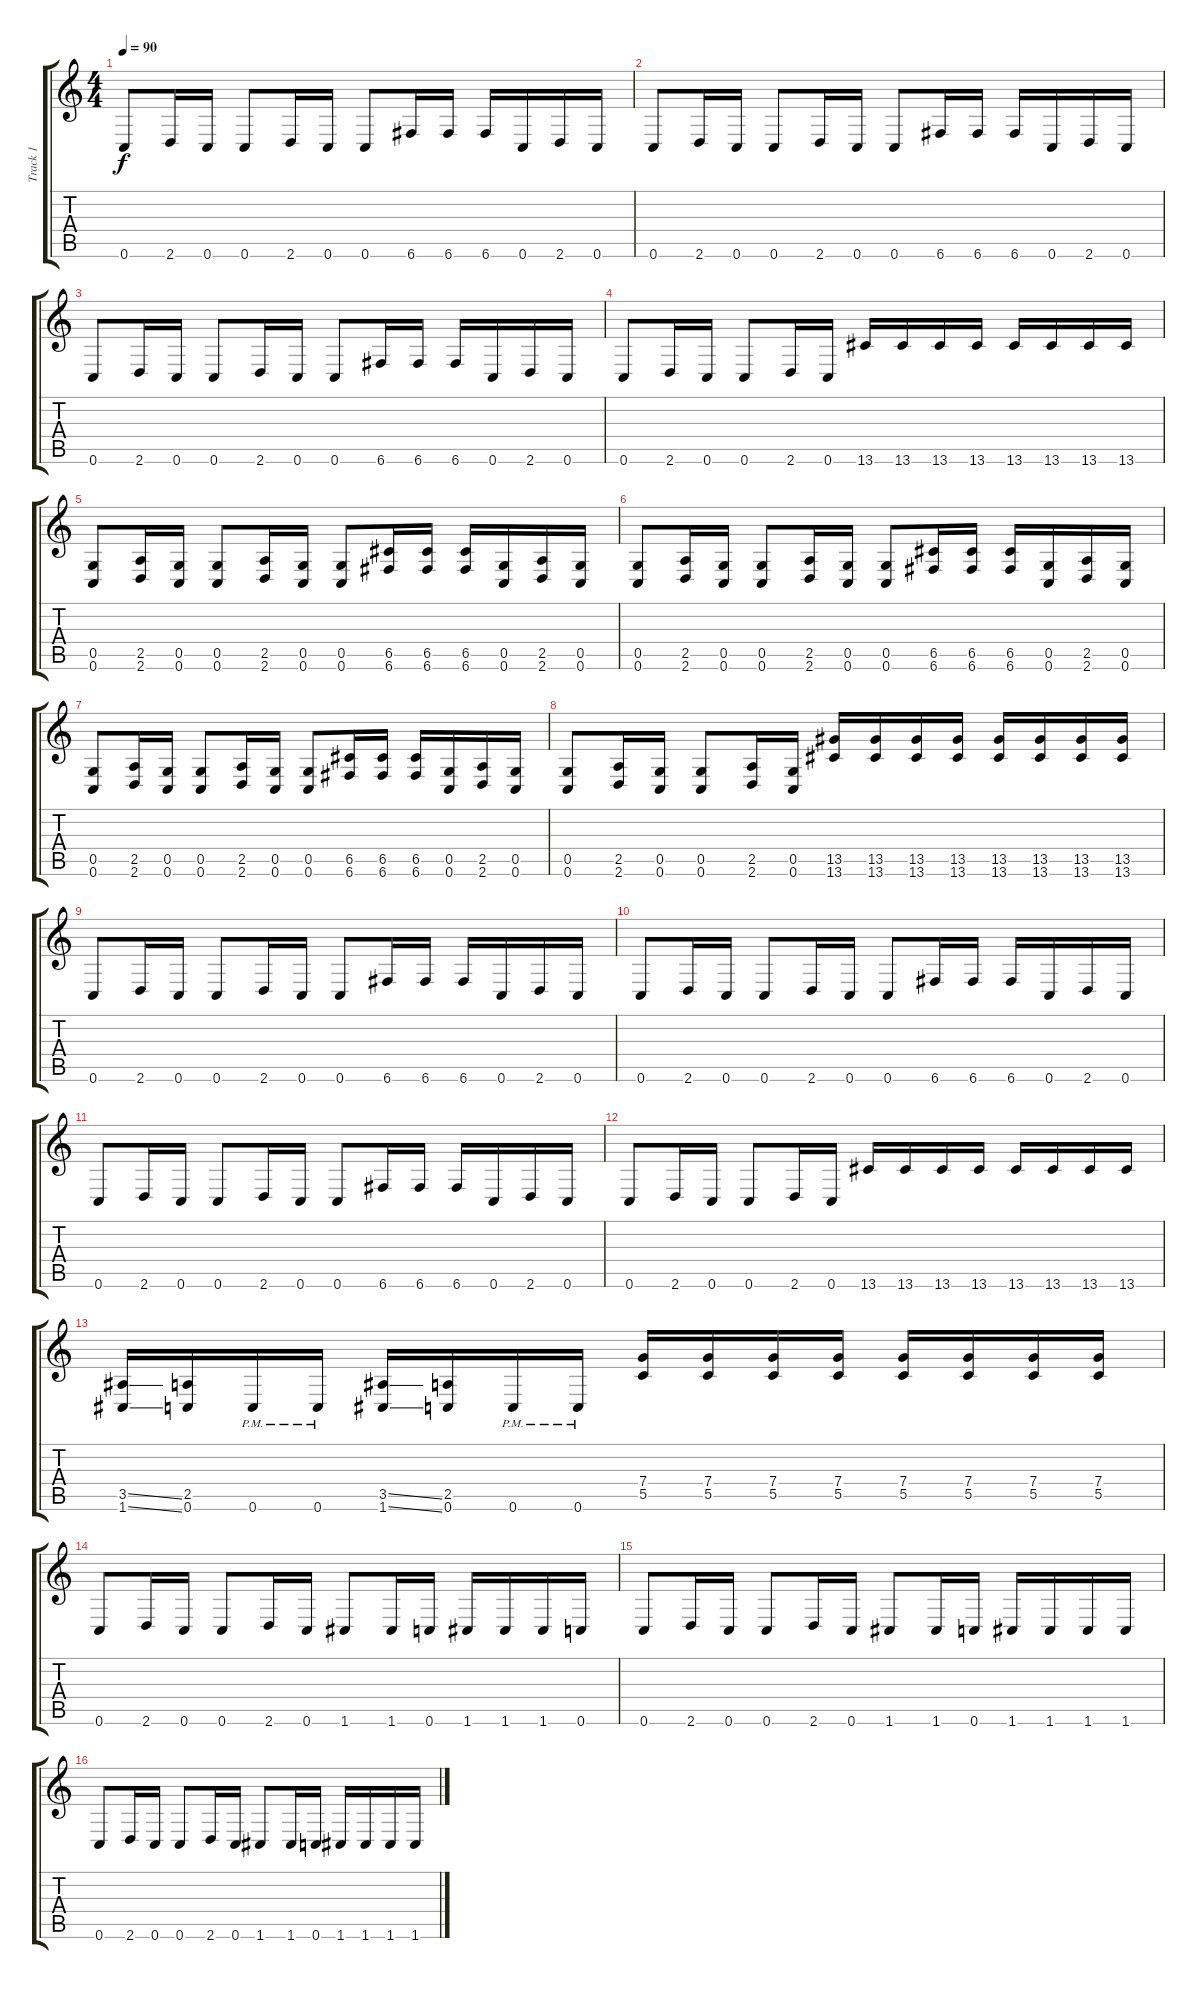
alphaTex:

\track ("Track 1" "Track 1") {instrument distortionguitar}
\staff {score tabs}
\tuning (D4 A3 F3 C3 G2 C2) {hide}
\ts (4 4)
\tempo 90
\clef g2
\ks c
0.6.8{dy f instrument distortionguitar} 2.6.16 0.6.16 0.6.8 2.6.16 0.6.16 0.6.8 6.6.16 6.6.16 6.6.16 0.6.16 2.6.16 0.6.16 |
0.6.8 2.6.16 0.6.16 0.6.8 2.6.16 0.6.16 0.6.8 6.6.16 6.6.16 6.6.16 0.6.16 2.6.16 0.6.16 |
0.6.8 2.6.16 0.6.16 0.6.8 2.6.16 0.6.16 0.6.8 6.6.16 6.6.16 6.6.16 0.6.16 2.6.16 0.6.16 |
0.6.8 2.6.16 0.6.16 0.6.8 2.6.16 0.6.16 13.6.16{balance 0} 13.6.16{balance 16} 13.6.16{balance 0} 13.6.16{balance 16} 13.6.16{balance 0} 13.6.16{balance 16} 13.6.16{balance 0} 13.6.16{balance 16} |
(0.5 0.6).8 (2.5 2.6).16 (0.5 0.6).16 (0.5 0.6).8 (2.5 2.6).16 (0.5 0.6).16 (0.5 0.6).8 (6.5 6.6).16 (6.5 6.6).16 (6.5 6.6).16 (0.5 0.6).16 (2.5 2.6).16 (0.5 0.6).16 |
(0.5 0.6).8 (2.5 2.6).16 (0.5 0.6).16 (0.5 0.6).8 (2.5 2.6).16 (0.5 0.6).16 (0.5 0.6).8 (6.5 6.6).16 (6.5 6.6).16 (6.5 6.6).16 (0.5 0.6).16 (2.5 2.6).16 (0.5 0.6).16 |
(0.5 0.6).8 (2.5 2.6).16 (0.5 0.6).16 (0.5 0.6).8 (2.5 2.6).16 (0.5 0.6).16 (0.5 0.6).8 (6.5 6.6).16 (6.5 6.6).16 (6.5 6.6).16 (0.5 0.6).16 (2.5 2.6).16 (0.5 0.6).16 |
(0.5 0.6).8 (2.5 2.6).16 (0.5 0.6).16 (0.5 0.6).8 (2.5 2.6).16 (0.5 0.6).16 (13.5 13.6).16 (13.5 13.6).16 (13.5 13.6).16 (13.5 13.6).16 (13.5 13.6).16 (13.5 13.6).16 (13.5 13.6).16 (13.5 13.6).16 |
0.6.8 2.6.16 0.6.16 0.6.8 2.6.16 0.6.16 0.6.8 6.6.16 6.6.16 6.6.16 0.6.16 2.6.16 0.6.16 |
0.6.8 2.6.16 0.6.16 0.6.8 2.6.16 0.6.16 0.6.8 6.6.16 6.6.16 6.6.16 0.6.16 2.6.16 0.6.16 |
0.6.8 2.6.16 0.6.16 0.6.8 2.6.16 0.6.16 0.6.8 6.6.16 6.6.16 6.6.16 0.6.16 2.6.16 0.6.16 |
0.6.8 2.6.16 0.6.16 0.6.8 2.6.16 0.6.16 13.6.16{balance 0} 13.6.16{balance 16} 13.6.16{balance 0} 13.6.16{balance 16} 13.6.16{balance 0} 13.6.16{balance 16} 13.6.16{balance 0} 13.6.16{balance 16} |
(3.5{ss} 1.6{ss}).16 (2.5 0.6).16 0.6{pm}.16 0.6{pm}.16 (3.5{ss} 1.6{ss}).16 (2.5 0.6).16 0.6{pm}.16 0.6{pm}.16 (7.4 5.5).16 (7.4 5.5).16 (7.4 5.5).16 (7.4 5.5).16 (7.4 5.5).16 (7.4 5.5).16 (7.4 5.5).16 (7.4 5.5).16 |
0.6.8 2.6.16 0.6.16 0.6.8 2.6.16 0.6.16 1.6.8 1.6.16 0.6.16 1.6.16 1.6.16 1.6.16 0.6.16 |
0.6.8 2.6.16 0.6.16 0.6.8 2.6.16 0.6.16 1.6.8 1.6.16 0.6.16 1.6.16 1.6.16 1.6.16 1.6.16 |
0.6.8 2.6.16 0.6.16 0.6.8 2.6.16 0.6.16 1.6.8 1.6.16 0.6.16 1.6.16 1.6.16 1.6.16 1.6.16
